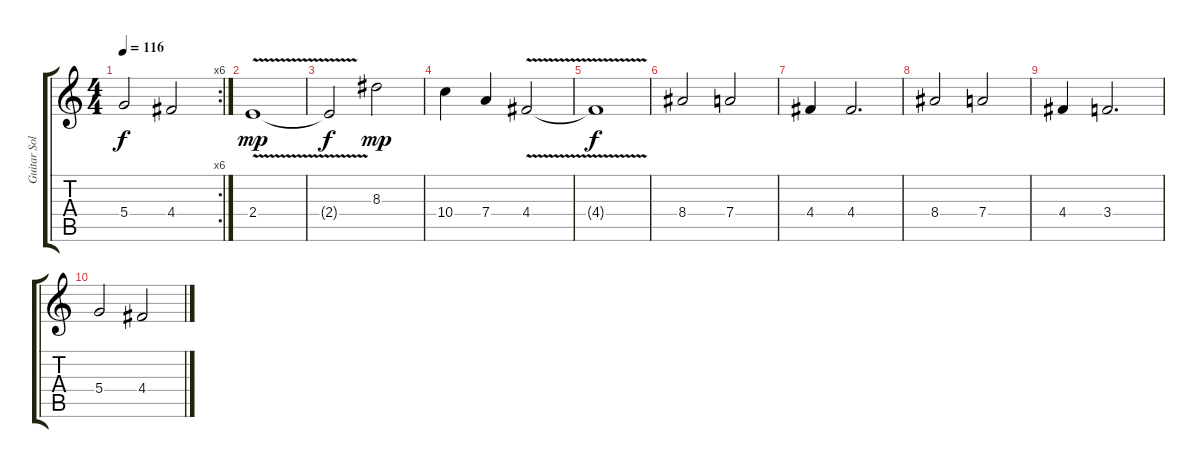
\track ("Guitar Solo" "Guitar Sol") {instrument overdrivenguitar}
\staff {score tabs}
\tuning (E4 B3 G3 D3 A2 E2) {hide}
\rc 6
\ts (4 4)
\tempo 116
\clef g2
\ks c
5.4.2{dy f} 4.4.2 |
2.4{v}.1{dy mp} |
2.4{t}.2{dy f} 8.3.2{dy mp} |
10.4.4 7.4.4 4.4{v}.2 |
4.4{t}.1{dy f} |
8.4.2 7.4.2 |
4.4.4 4.4.2{d} |
8.4.2 7.4.2 |
4.4.4 3.4.2{d} |
5.4.2 4.4.2
